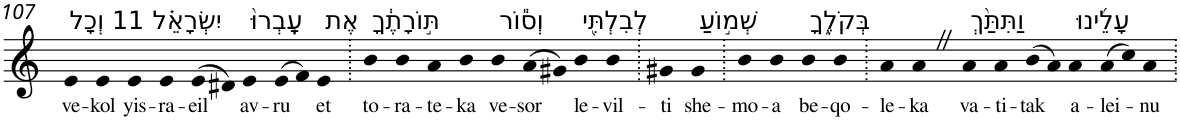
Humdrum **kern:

**kern	**text
*part1	*part1
*staff1	*staff1
*I"Piano	*
*I'Pno	*
!!LO:PB:g=z
*clefG2	*
*k[]	*
=107	=107
!LO:TX:a:t=11 וְכָל	!
!	!LO:LY:b
4e	ve-
!	!LO:LY:b
4e	-kol
!LO:TX:a:t=יִשְׂרָאֵ֗ל	!
!	!LO:LY:b
4e	yis-
!	!LO:LY:b
4e	-ra-
!	!LO:LY:b
(>8e	-eil
8d#X)	.
!LO:TX:a:t=עָֽבְרוּ֙	!
!	!LO:LY:b
4e	av-
!	!LO:LY:b
(>8e	-ru
8f)	.
!LO:TX:a:t=אֶת	!
!	!LO:LY:b
4e	et
=108.	=108.
!LO:TX:a:t=תּ֣וֹרָתֶ֔ךָ	!
!	!LO:LY:b
4b	to-
!	!LO:LY:b
4b	-ra-
!	!LO:LY:b
4a	-te-
!	!LO:LY:b
4b	-ka
!LO:TX:a:t=וְס֕וֹר	!
!	!LO:LY:b
4b	ve-
!	!LO:LY:b
(>8a	-sor
8g#X)	.
!LO:TX:a:t=לְבִלְתִּ֖י	!
!	!LO:LY:b
4b	le-
!	!LO:LY:b
4b	-vil-
=109.	=109.
!	!LO:LY:b
4g#X	-ti
!LO:TX:a:t=שְׁמ֣וֹעַ	!
!	!LO:LY:b
4g#	she-
=110.	=110.
!	!LO:LY:b
4b	-mo-
!	!LO:LY:b
4b	-a
!LO:TX:a:t=בְּקֹלֶ֑ךָ	!
!	!LO:LY:b
4b	be-
!	!LO:LY:b
4b	-qo-
=111.	=111.
!	!LO:LY:b
4a	-le-
!	!LO:LY:b
4aZ	-ka
!LO:TX:a:t=וַתִּתַּ֨ךְ	!
!	!LO:LY:b
4a	va-
!	!LO:LY:b
4a	-ti-
!	!LO:LY:b
(>8b	-tak
8a)	.
!LO:TX:a:t=עָלֵ֜ינוּ	!
!	!LO:LY:b
4a	a-
!	!LO:LY:b
(>8a	-lei-
8cc)	.
!	!LO:LY:b
4a	-nu
=.	=.
*-	*-
